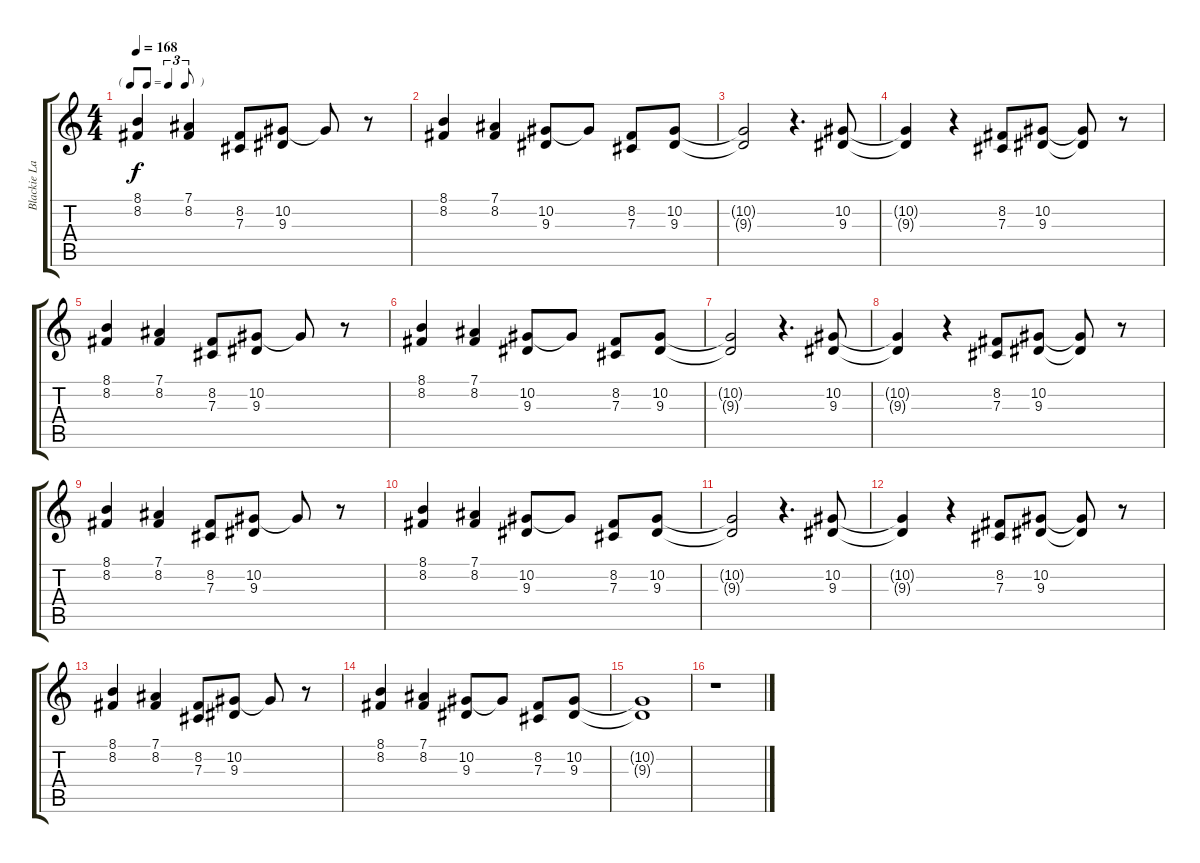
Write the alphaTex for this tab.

\track ("Blackie Lawless (vocals)" "Blackie La") {instrument oboe}
\staff {score tabs}
\tuning (Eb4 Bb3 Gb3 Db3 Ab2 Eb2) {hide}
\ts (4 4)
\tf triplet8th
\tempo 168
\clef g2
\ks c
(8.1 8.2).4{dy f} (7.1 8.2).4 (8.2 7.3).8 (10.2 9.3).8 10.2{t}.8 r.8 |
(8.1 8.2).4 (7.1 8.2).4 (10.2 9.3).8 10.2{t}.8 (8.2 7.3).8 (10.2 9.3).8 |
(10.2{t} 9.3{t}).2 r.4{d} (10.2 9.3).8 |
(10.2{t} 9.3{t}).4 r.4 (8.2 7.3).8 (10.2 9.3).8 (10.2{t} 9.3{t}).8 r.8 |
(8.1 8.2).4 (7.1 8.2).4 (8.2 7.3).8 (10.2 9.3).8 10.2{t}.8 r.8 |
(8.1 8.2).4 (7.1 8.2).4 (10.2 9.3).8 10.2{t}.8 (8.2 7.3).8 (10.2 9.3).8 |
(10.2{t} 9.3{t}).2 r.4{d} (10.2 9.3).8 |
(10.2{t} 9.3{t}).4 r.4 (8.2 7.3).8 (10.2 9.3).8 (10.2{t} 9.3{t}).8 r.8 |
(8.1 8.2).4 (7.1 8.2).4 (8.2 7.3).8 (10.2 9.3).8 10.2{t}.8 r.8 |
(8.1 8.2).4 (7.1 8.2).4 (10.2 9.3).8 10.2{t}.8 (8.2 7.3).8 (10.2 9.3).8 |
(10.2{t} 9.3{t}).2 r.4{d} (10.2 9.3).8 |
(10.2{t} 9.3{t}).4 r.4 (8.2 7.3).8 (10.2 9.3).8 (10.2{t} 9.3{t}).8 r.8 |
(8.1 8.2).4 (7.1 8.2).4 (8.2 7.3).8 (10.2 9.3).8 10.2{t}.8 r.8 |
(8.1 8.2).4 (7.1 8.2).4 (10.2 9.3).8 10.2{t}.8 (8.2 7.3).8 (10.2 9.3).8 |
(10.2{t} 9.3{t}).1 |
r.1
